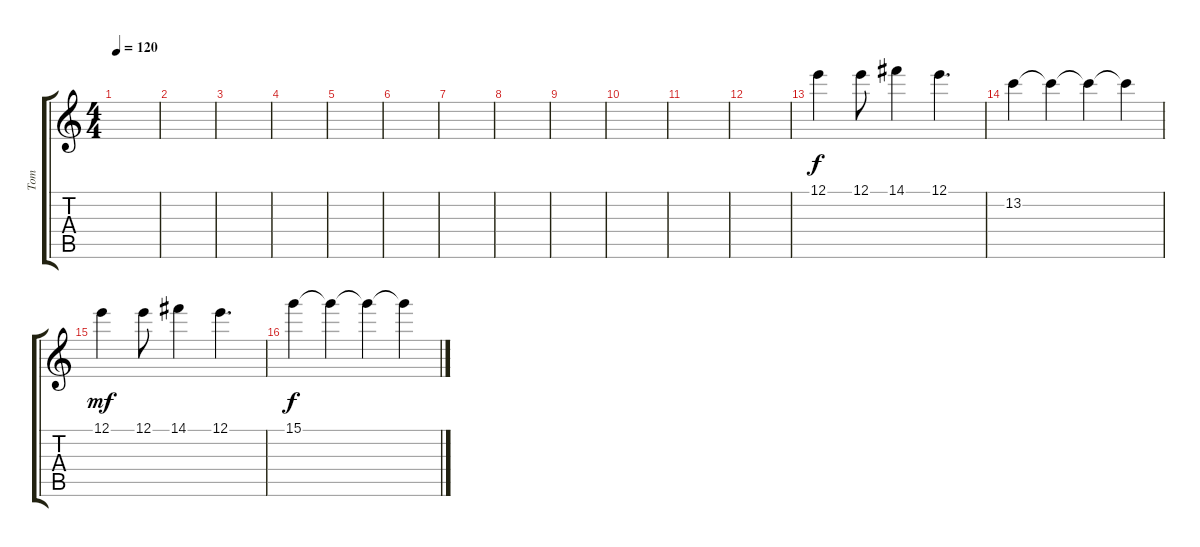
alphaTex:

\track ("Tom" "Tom") {instrument overdrivenguitar}
\staff {score tabs}
\tuning (E4 B3 G3 D3 A2 E2) {hide}
\ts (4 4)
\tempo 120
\clef g2
\ks c
|
|
|
|
|
|
|
|
|
|
|
|
12.1.4 12.1.8 14.1.4 12.1.4{d} |
13.2.4 13.2{t}.4 13.2{t}.4 13.2{t}.4 |
12.1.4{dy mf} 12.1.8 14.1.4 12.1.4{d} |
15.1.4{dy f} 15.1{t}.4 15.1{t}.4 15.1{t}.4
